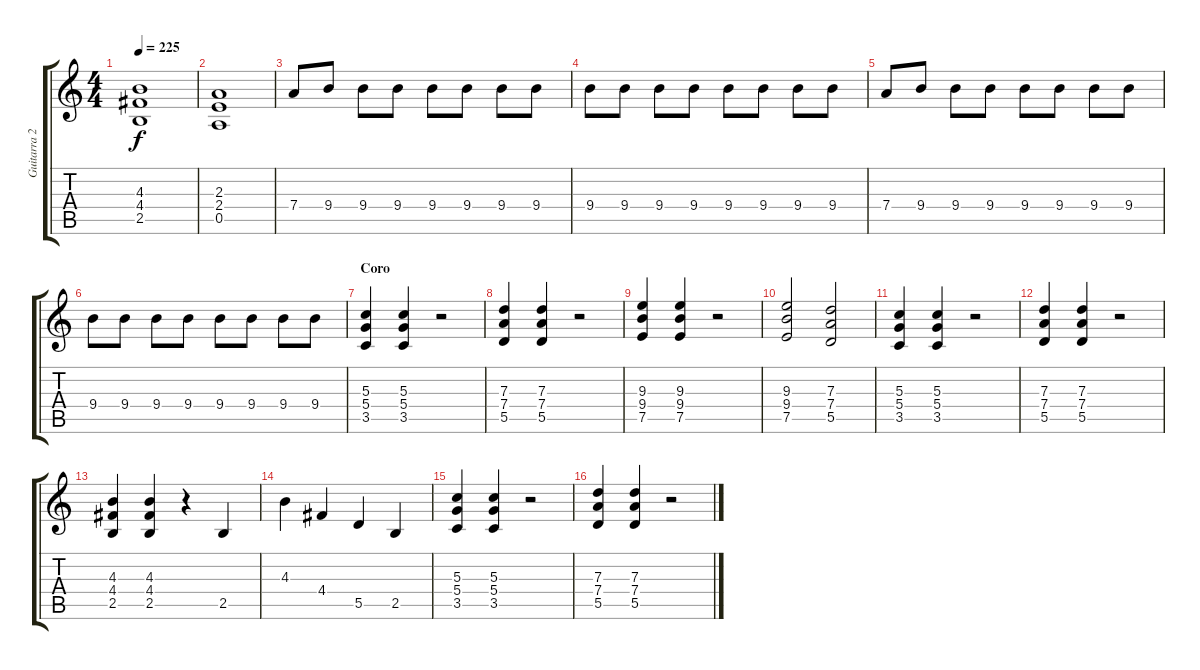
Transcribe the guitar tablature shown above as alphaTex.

\track ("Guitarra 2" "Guitarra 2") {instrument overdrivenguitar}
\staff {score tabs}
\tuning (E4 B3 G3 D3 A2 E2) {hide}
\ts (4 4)
\tempo 225
\clef g2
\ks c
(4.3 4.4 2.5).1{dy f} |
(2.3 2.4 0.5).1 |
7.4.8 9.4.8 9.4.8 9.4.8 9.4.8 9.4.8 9.4.8 9.4.8 |
9.4.8 9.4.8 9.4.8 9.4.8 9.4.8 9.4.8 9.4.8 9.4.8 |
7.4.8 9.4.8 9.4.8 9.4.8 9.4.8 9.4.8 9.4.8 9.4.8 |
9.4.8 9.4.8 9.4.8 9.4.8 9.4.8 9.4.8 9.4.8 9.4.8 |
\section ("" "Coro")
(5.3 5.4 3.5).4 (5.3 5.4 3.5).4 r.2 |
(7.3 7.4 5.5).4 (7.3 7.4 5.5).4 r.2 |
(9.3 9.4 7.5).4 (9.3 9.4 7.5).4 r.2 |
(9.3 9.4 7.5).2 (7.3 7.4 5.5).2 |
(5.3 5.4 3.5).4 (5.3 5.4 3.5).4 r.2 |
(7.3 7.4 5.5).4 (7.3 7.4 5.5).4 r.2 |
(4.3 4.4 2.5).4 (4.3 4.4 2.5).4 r.4 2.5.4 |
4.3.4 4.4.4 5.5.4 2.5.4 |
(5.3 5.4 3.5).4 (5.3 5.4 3.5).4 r.2 |
(7.3 7.4 5.5).4 (7.3 7.4 5.5).4 r.2
